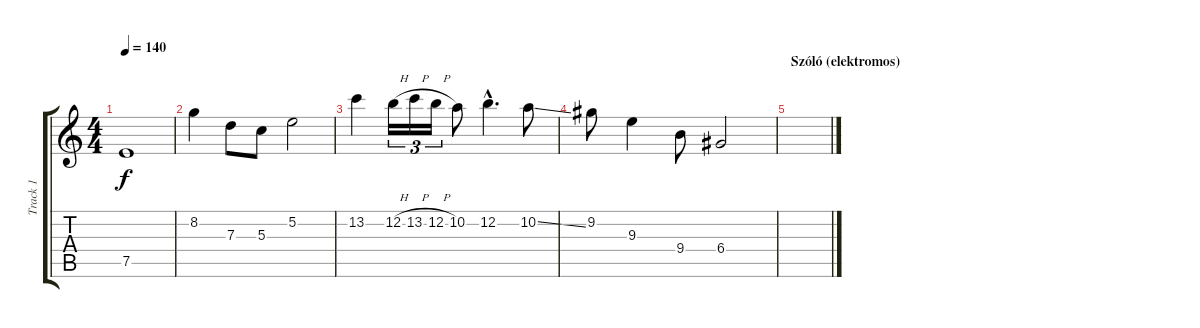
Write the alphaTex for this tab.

\track ("Track 1" "Track 1") {instrument acousticguitarnylon}
\staff {score tabs}
\tuning (E4 B3 G3 D3 A2 E2) {hide}
\ts (4 4)
\tempo 140
\clef g2
\ks c
7.5.1{dy f} |
8.2.4 7.3.8 5.3.8 5.2.2 |
13.2.4 12.2{h}.16{tu (3 2)} 13.2{h}.16{tu (3 2)} 12.2{h}.16{tu (3 2)} 10.2.8 12.2{hac}.4{d} 10.2{ss}.8 |
9.2.8 9.3.4 9.4.8 6.4.2 |
\section ("" "Szóló (elektromos)")
